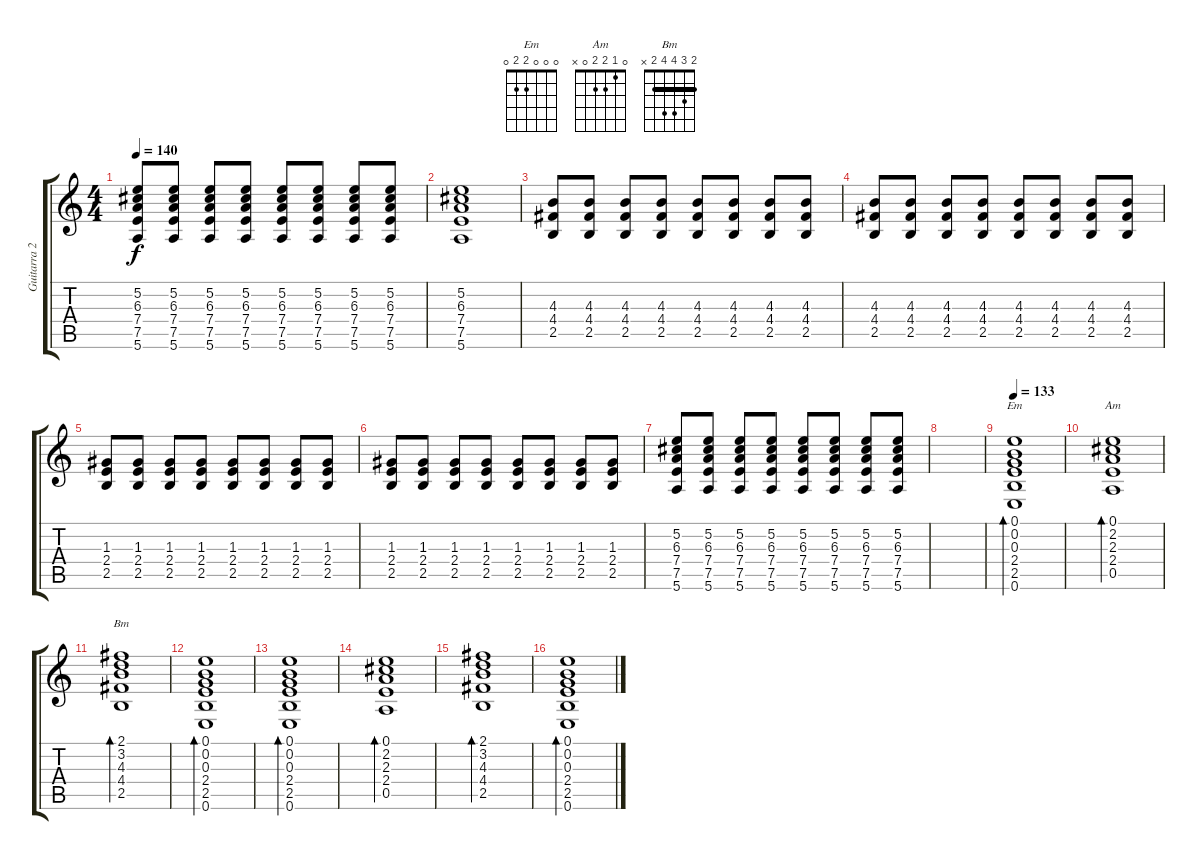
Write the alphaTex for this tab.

\track ("Guitarra 2" "Guitarra 2") {instrument electricguitarclean}
\staff {score tabs}
\tuning (E4 B3 G3 D3 A2 E2) {hide}
\chord ("Em" 0 0 0 2 2 0)
\chord ("Am" 0 1 2 2 0 x)
\chord ("Bm" 2 3 4 4 2 x) {barre 2}
\ts (4 4)
\tempo 140
\clef g2
\ks c
(5.2 6.3 7.4 7.5 5.6).8{dy f} (5.2 6.3 7.4 7.5 5.6).8 (5.2 6.3 7.4 7.5 5.6).8 (5.2 6.3 7.4 7.5 5.6).8 (5.2 6.3 7.4 7.5 5.6).8 (5.2 6.3 7.4 7.5 5.6).8 (5.2 6.3 7.4 7.5 5.6).8 (5.2 6.3 7.4 7.5 5.6).8 |
(5.2 6.3 7.4 7.5 5.6).1 |
(4.3 4.4 2.5).8 (4.3 4.4 2.5).8 (4.3 4.4 2.5).8 (4.3 4.4 2.5).8 (4.3 4.4 2.5).8 (4.3 4.4 2.5).8 (4.3 4.4 2.5).8 (4.3 4.4 2.5).8 |
(4.3 4.4 2.5).8 (4.3 4.4 2.5).8 (4.3 4.4 2.5).8 (4.3 4.4 2.5).8 (4.3 4.4 2.5).8 (4.3 4.4 2.5).8 (4.3 4.4 2.5).8 (4.3 4.4 2.5).8 |
(1.3 2.4 2.5).8 (1.3 2.4 2.5).8 (1.3 2.4 2.5).8 (1.3 2.4 2.5).8 (1.3 2.4 2.5).8 (1.3 2.4 2.5).8 (1.3 2.4 2.5).8 (1.3 2.4 2.5).8 |
(1.3 2.4 2.5).8 (1.3 2.4 2.5).8 (1.3 2.4 2.5).8 (1.3 2.4 2.5).8 (1.3 2.4 2.5).8 (1.3 2.4 2.5).8 (1.3 2.4 2.5).8 (1.3 2.4 2.5).8 |
(5.2 6.3 7.4 7.5 5.6).8 (5.2 6.3 7.4 7.5 5.6).8 (5.2 6.3 7.4 7.5 5.6).8 (5.2 6.3 7.4 7.5 5.6).8 (5.2 6.3 7.4 7.5 5.6).8 (5.2 6.3 7.4 7.5 5.6).8 (5.2 6.3 7.4 7.5 5.6).8 (5.2 6.3 7.4 7.5 5.6).8 |
|
\tempo 133
(0.1 0.2 0.3 2.4 2.5 0.6).1{bd 120 ch "Em" instrument electricguitarclean} |
(0.1 2.2 2.3 2.4 0.5).1{bd 120 ch "Am"} |
(2.1 3.2 4.3 4.4 2.5).1{bd 240 ch "Bm"} |
(0.1 0.2 0.3 2.4 2.5 0.6).1{bd 120} |
(0.1 0.2 0.3 2.4 2.5 0.6).1{bd 120} |
(0.1 2.2 2.3 2.4 0.5).1{bd 120} |
(2.1 3.2 4.3 4.4 2.5).1{bd 240} |
(0.1 0.2 0.3 2.4 2.5 0.6).1{bd 120}
